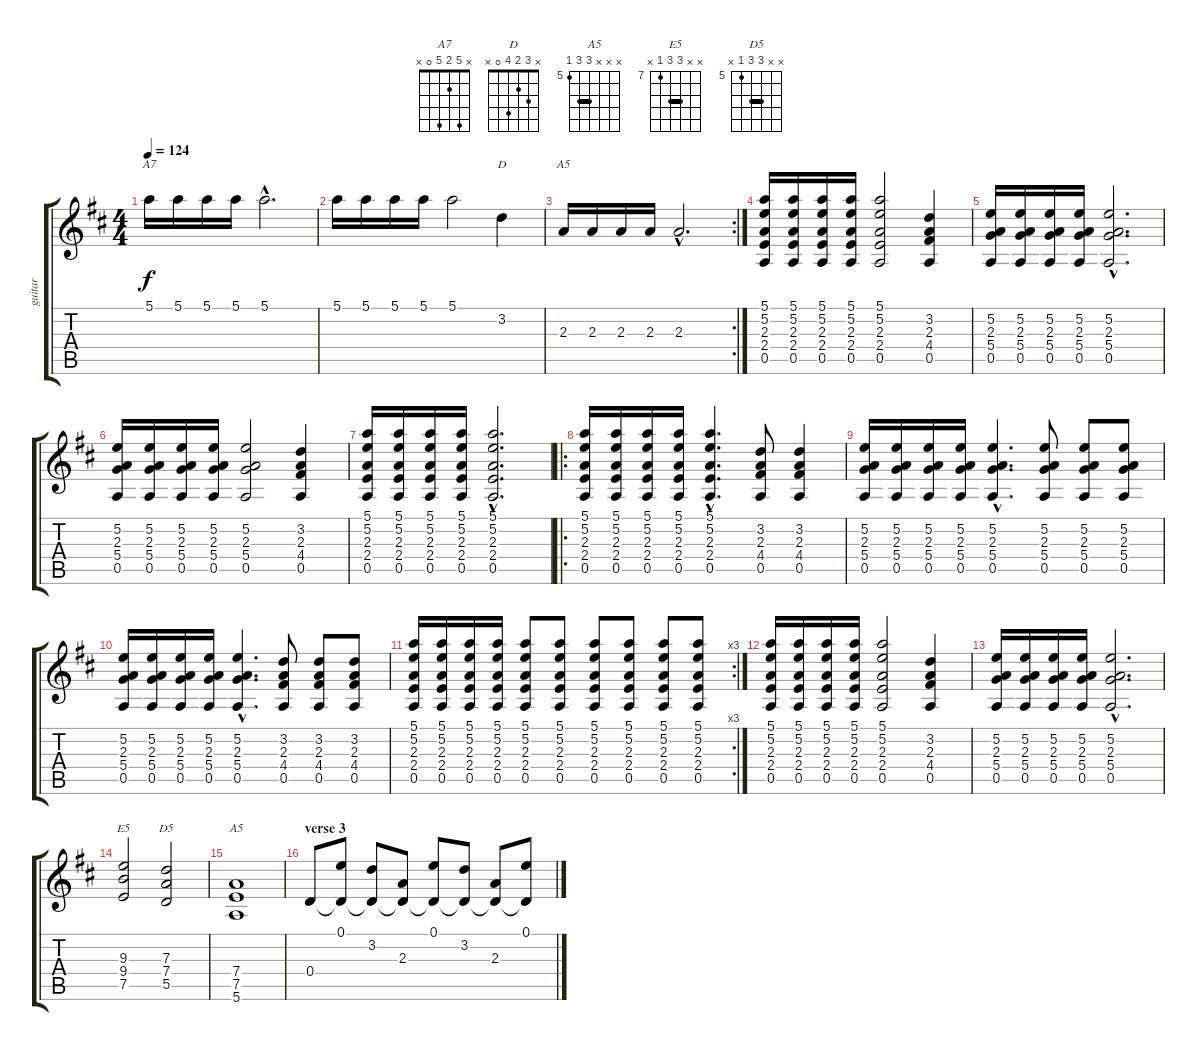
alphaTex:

\track ("guitar" "guitar") {instrument electricguitarjazz}
\staff {score tabs}
\tuning (E4 B3 G3 D3 A2 E2) {hide}
\chord ("A7" x 5 2 5 0 x)
\chord ("D" x 3 2 4 0 x)
\chord ("A5" 5 5 2 2 0 x) {barre (2 5)}
\chord ("E5" x x 9 9 7 x) {firstfret 7 barre 9}
\chord ("D5" x x 7 7 5 x) {firstfret 5 barre 7}
\chord ("A5" x x x 7 7 5) {firstfret 5 barre 7}
\ts (4 4)
\tempo 124
\clef g2
\ks d
5.1.16{ch "A7" dy f} 5.1.16 5.1.16 5.1.16 5.1{hac}.2{d} |
5.1.16 5.1.16 5.1.16 5.1.16 5.1.2 3.2.4{ch "D"} |
\rc 2
2.3.16{ch "A5"} 2.3.16 2.3.16 2.3.16 2.3{hac}.2{d} |
(5.1 5.2 2.3 2.4 0.5).16 (5.1 5.2 2.3 2.4 0.5).16 (5.1 5.2 2.3 2.4 0.5).16 (5.1 5.2 2.3 2.4 0.5).16 (5.1 5.2 2.3 2.4 0.5).2 (3.2 2.3 4.4 0.5).4 |
(5.2 2.3 5.4 0.5).16 (5.2 2.3 5.4 0.5).16 (5.2 2.3 5.4 0.5).16 (5.2 2.3 5.4 0.5).16 (5.2{hac} 2.3{hac} 5.4{hac} 0.5{hac}).2{d} |
(5.2 2.3 5.4 0.5).16 (5.2 2.3 5.4 0.5).16 (5.2 2.3 5.4 0.5).16 (5.2 2.3 5.4 0.5).16 (5.2 2.3 5.4 0.5).2 (3.2 2.3 4.4 0.5).4 |
(5.1 5.2 2.3 2.4 0.5).16 (5.1 5.2 2.3 2.4 0.5).16 (5.1 5.2 2.3 2.4 0.5).16 (5.1 5.2 2.3 2.4 0.5).16 (5.1{hac} 5.2{hac} 2.3{hac} 2.4{hac} 0.5{hac}).2{d} |
\ro
(5.1 5.2 2.3 2.4 0.5).16 (5.1 5.2 2.3 2.4 0.5).16 (5.1 5.2 2.3 2.4 0.5).16 (5.1 5.2 2.3 2.4 0.5).16 (5.1{hac} 5.2{hac} 2.3{hac} 2.4{hac} 0.5{hac}).4{d} (3.2 2.3 4.4 0.5).8 (3.2 2.3 4.4 0.5).4 |
(5.2 2.3 5.4 0.5).16 (5.2 2.3 5.4 0.5).16 (5.2 2.3 5.4 0.5).16 (5.2 2.3 5.4 0.5).16 (5.2{hac} 2.3{hac} 5.4{hac} 0.5{hac}).4{d} (5.2 2.3 5.4 0.5).8 (5.2 2.3 5.4 0.5).8 (5.2 2.3 5.4 0.5).8 |
(5.2 2.3 5.4 0.5).16 (5.2 2.3 5.4 0.5).16 (5.2 2.3 5.4 0.5).16 (5.2 2.3 5.4 0.5).16 (5.2{hac} 2.3{hac} 5.4{hac} 0.5{hac}).4{d} (3.2 2.3 4.4 0.5).8 (3.2 2.3 4.4 0.5).8 (3.2 2.3 4.4 0.5).8 |
\rc 3
(5.1 5.2 2.3 2.4 0.5).16 (5.1 5.2 2.3 2.4 0.5).16 (5.1 5.2 2.3 2.4 0.5).16 (5.1 5.2 2.3 2.4 0.5).16 (5.1 5.2 2.3 2.4 0.5).8 (5.1 5.2 2.3 2.4 0.5).8 (5.1 5.2 2.3 2.4 0.5).8 (5.1 5.2 2.3 2.4 0.5).8 (5.1 5.2 2.3 2.4 0.5).8 (5.1 5.2 2.3 2.4 0.5).8 |
(5.1 5.2 2.3 2.4 0.5).16 (5.1 5.2 2.3 2.4 0.5).16 (5.1 5.2 2.3 2.4 0.5).16 (5.1 5.2 2.3 2.4 0.5).16 (5.1 5.2 2.3 2.4 0.5).2 (3.2 2.3 4.4 0.5).4 |
(5.2 2.3 5.4 0.5).16 (5.2 2.3 5.4 0.5).16 (5.2 2.3 5.4 0.5).16 (5.2 2.3 5.4 0.5).16 (5.2{hac} 2.3{hac} 5.4{hac} 0.5{hac}).2{d} |
(9.3 9.4 7.5).2{ch "E5"} (7.3 7.4 5.5).2{ch "D5"} |
(7.4 7.5 5.6).1{ch "A5"} |
\section ("" "verse 3")
0.4.8 (0.1 0.4{t}).8 (3.2 0.4{t}).8 (2.3 0.4{t}).8 (0.1 0.4{t}).8 (3.2 0.4{t}).8 (2.3 0.4{t}).8 (0.1 0.4{t}).8
